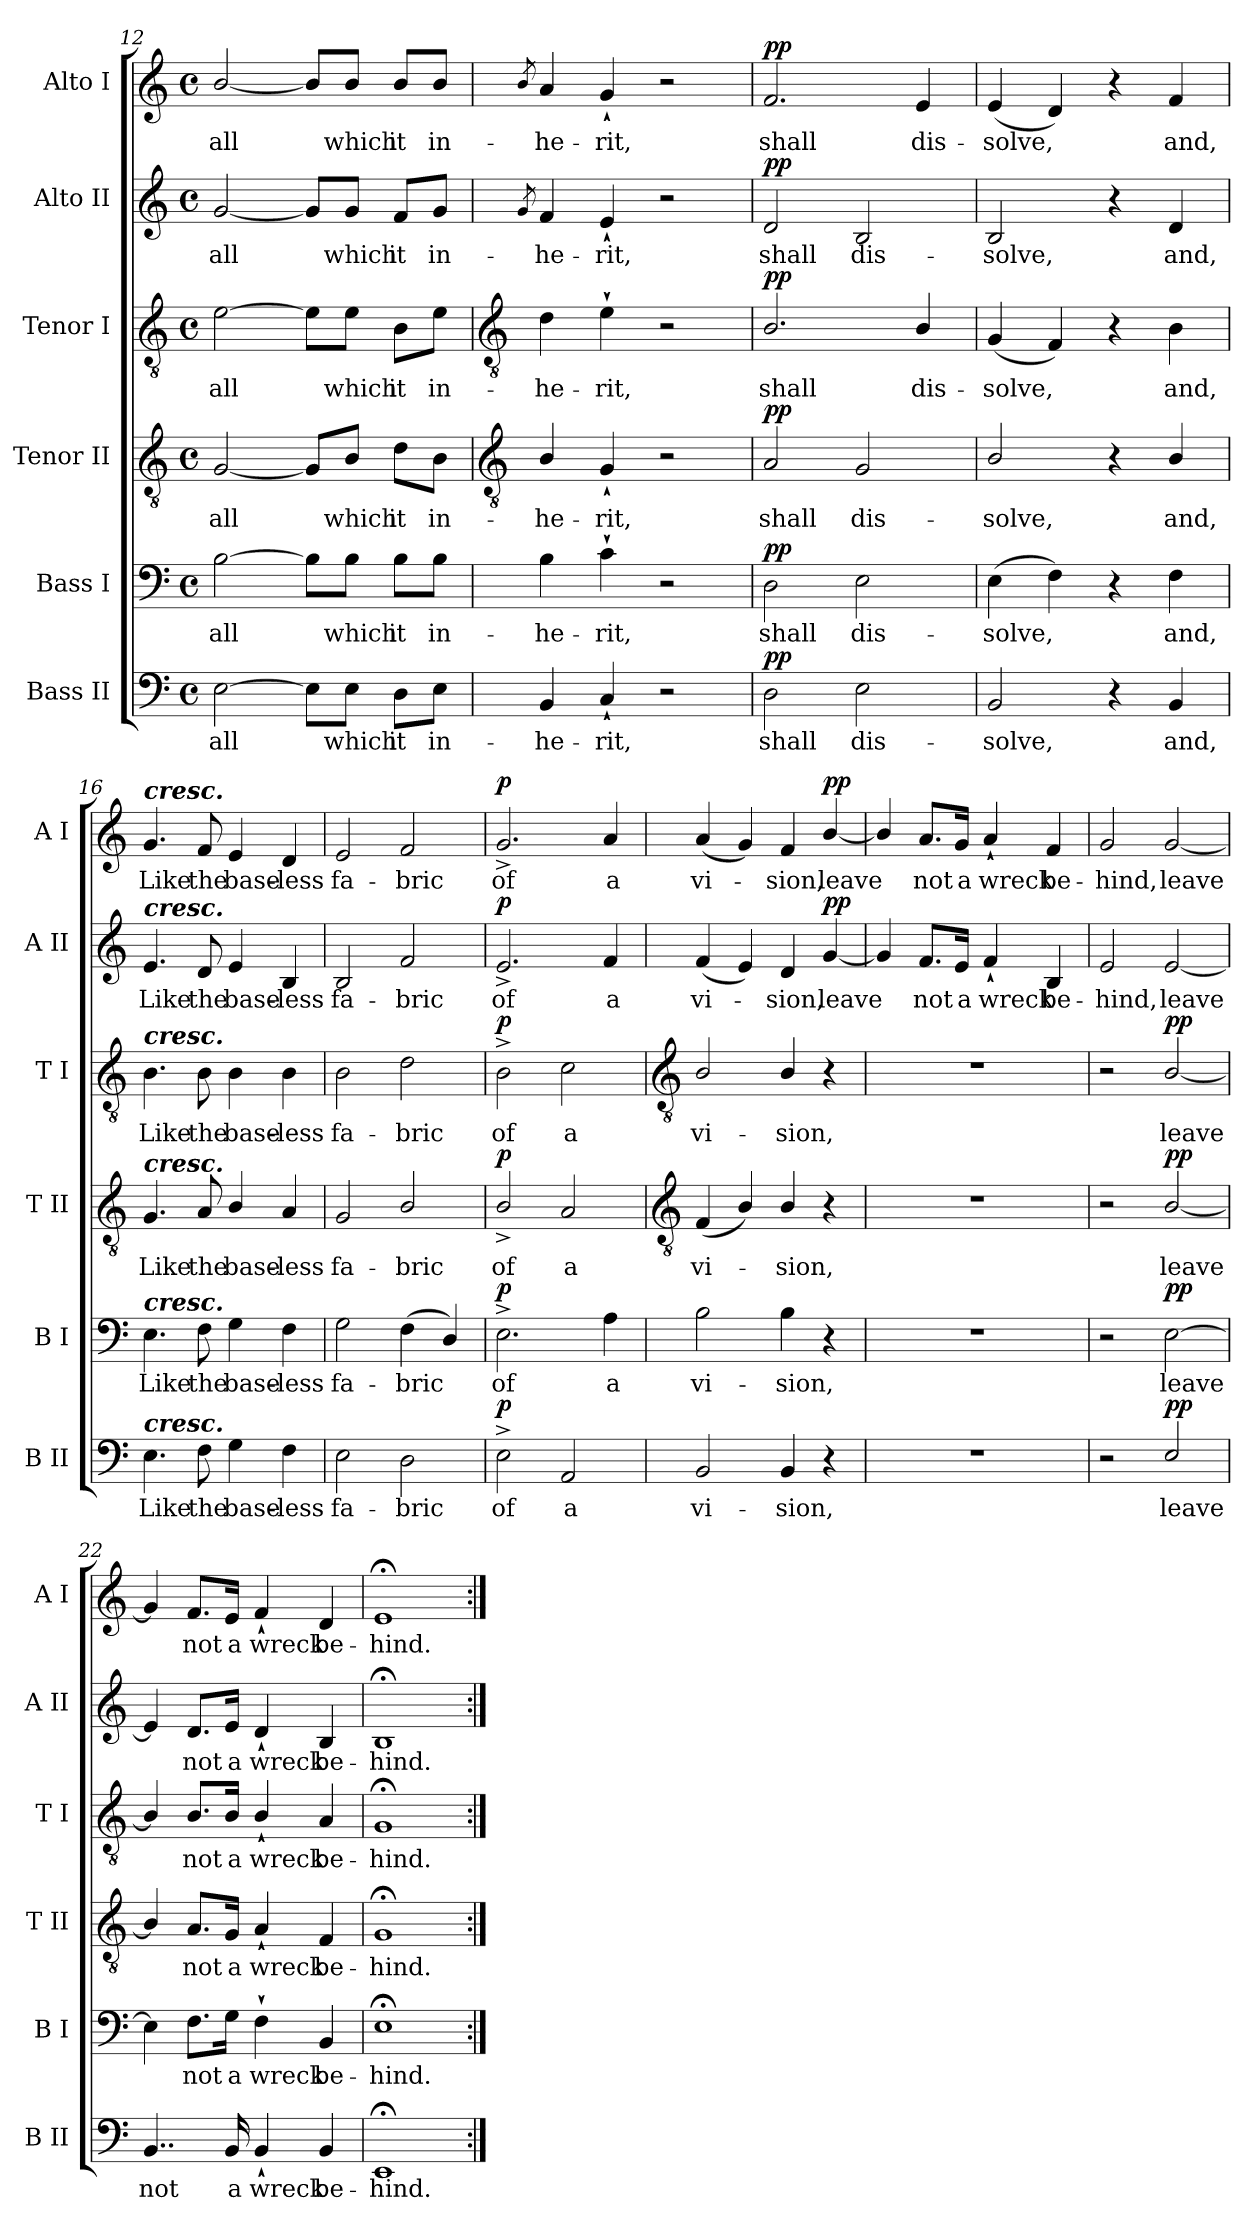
**kern	**text	**dynam	**kern	**text	**dynam	**kern	**text	**dynam	**kern	**text	**dynam	**kern	**text	**dynam	**kern	**text	**dynam
*part6	*part6	*part6	*part5	*part5	*part5	*part4	*part4	*part4	*part3	*part3	*part3	*part2	*part2	*part2	*part1	*part1	*part1
*staff6	*staff6	*staff6	*staff5	*staff5	*staff5	*staff4	*staff4	*staff4	*staff3	*staff3	*staff3	*staff2	*staff2	*staff2	*staff1	*staff1	*staff1
*I"Bass II	*	*	*I"Bass I	*	*	*I"Tenor II	*	*	*I"Tenor I	*	*	*I"Alto II	*	*	*I"Alto I	*	*
*I'B II	*	*	*I'B I	*	*	*I'T II	*	*	*I'T I	*	*	*I'A II	*	*	*I'A I	*	*
*clefF4	*	*	*clefF4	*	*	*clefGv2	*	*	*clefGv2	*	*	*clefG2	*	*	*clefG2	*	*
*k[]	*	*	*k[]	*	*	*k[]	*	*	*k[]	*	*	*k[]	*	*	*k[]	*	*
*C:	*	*	*C:	*	*	*C:	*	*	*C:	*	*	*C:	*	*	*C:	*	*
*M4/4	*	*	*M4/4	*	*	*M4/4	*	*	*M4/4	*	*	*M4/4	*	*	*M4/4	*	*
*met(c)	*	*	*met(c)	*	*	*met(c)	*	*	*met(c)	*	*	*met(c)	*	*	*met(c)	*	*
=12	=12	=12	=12	=12	=12	=12	=12	=12	=12	=12	=12	=12	=12	=12	=12	=12	=12
!	!LO:LY:b	!	!	!LO:LY:b	!	!	!LO:LY:b	!	!	!LO:LY:b	!	!	!LO:LY:b	!	!	!LO:LY:b	!
[2E\	all	.	[2B\	all	.	[2G/	all	.	[2e\	all	.	[2g/	all	.	[2b/	all	.
8E\L]	.	.	8B\L]	.	.	8G/L]	.	.	8e\L]	.	.	8g/L]	.	.	8b/L]	.	.
!	!LO:LY:b	!	!	!LO:LY:b	!	!	!LO:LY:b	!	!	!LO:LY:b	!	!	!LO:LY:b	!	!	!LO:LY:b	!
8E\J	which	.	8B\J	which	.	8B/J	which	.	8e\J	which	.	8g/J	which	.	8b/J	which	.
!	!LO:LY:b	!	!	!LO:LY:b	!	!	!LO:LY:b	!	!	!LO:LY:b	!	!	!LO:LY:b	!	!	!LO:LY:b	!
8D\L	it	.	8B\L	it	.	8d\L	it	.	8B\L	it	.	8f/L	it	.	8b/L	it	.
!	!LO:LY:b	!	!	!LO:LY:b	!	!	!LO:LY:b	!	!	!LO:LY:b	!	!	!LO:LY:b	!	!	!LO:LY:b	!
8E\J	in-	.	8B\J	in-	.	8B\J	in-	.	8e\J	in-	.	8g/J	in-	.	8b/J	in-	.
!!LO:LB:g=z
=13	=13	=13	=13	=13	=13	=13	=13	=13	=13	=13	=13	=13	=13	=13	=13	=13	=13
*	*	*	*	*	*	*clefGv2	*	*	*clefGv2	*	*	*	*	*	*	*	*
.	.	.	.	.	.	.	.	.	.	.	.	8qg/	.	.	8qb/	.	.
!	!LO:LY:b	!	!	!LO:LY:b	!	!	!LO:LY:b	!	!	!LO:LY:b	!	!	!LO:LY:b	!	!	!LO:LY:b	!
4BB	-he-	.	4B	-he-	.	4B/	-he-	.	4d	-he-	.	4f	-he-	.	4a	-he-	.
!	!LO:LY:b	!	!	!LO:LY:b	!	!	!LO:LY:b	!	!	!LO:LY:b	!	!	!LO:LY:b	!	!	!LO:LY:b	!
4C`	-rit,	.	4c`	-rit,	.	4G`	-rit,	.	4e`	-rit,	.	4e`	-rit,	.	4g`	-rit,	.
2r	.	.	2r	.	.	2r	.	.	2r	.	.	2r	.	.	2r	.	.
=14	=14	=14	=14	=14	=14	=14	=14	=14	=14	=14	=14	=14	=14	=14	=14	=14	=14
!	!LO:LY:b	!LO:DY:b	!	!LO:LY:b	!LO:DY:b	!	!LO:LY:b	!LO:DY:b	!	!LO:LY:b	!LO:DY:b	!	!LO:LY:b	!LO:DY:b	!	!LO:LY:b	!LO:DY:b
2D	shall	pp	2D	shall	pp	2A	shall	pp	2.B/	shall	pp	2d	shall	pp	2.f	shall	pp
!	!LO:LY:b	!	!	!LO:LY:b	!	!	!LO:LY:b	!	!	!	!	!	!LO:LY:b	!	!	!	!
2E	dis-	.	2E	dis-	.	2G	dis-	.	.	.	.	2B	dis-	.	.	.	.
!	!	!	!	!	!	!	!	!	!	!LO:LY:b	!	!	!	!	!	!LO:LY:b	!
.	.	.	.	.	.	.	.	.	4B/	dis-	.	.	.	.	4e	dis-	.
=15	=15	=15	=15	=15	=15	=15	=15	=15	=15	=15	=15	=15	=15	=15	=15	=15	=15
!	!LO:LY:b	!	!	!LO:LY:b	!	!	!LO:LY:b	!	!	!LO:LY:b	!	!	!LO:LY:b	!	!	!LO:LY:b	!
2BB	-solve,	.	(>4E	-solve,	.	2B/	-solve,	.	(<4G	-solve,	.	2B	-solve,	.	(<4e	-solve,	.
.	.	.	4F)	.	.	.	.	.	4F)	.	.	.	.	.	4d)	.	.
4r	.	.	4r	.	.	4r	.	.	4r	.	.	4r	.	.	4r	.	.
!	!LO:LY:b	!	!	!LO:LY:b	!	!	!LO:LY:b	!	!	!LO:LY:b	!	!	!LO:LY:b	!	!	!LO:LY:b	!
4BB	and,	.	4F	and,	.	4B/	and,	.	4B	and,	.	4d	and,	.	4f	and,	.
=16	=16	=16	=16	=16	=16	=16	=16	=16	=16	=16	=16	=16	=16	=16	=16	=16	=16
!	!	!	!	!	!	!	!	!	!	!	!	!	!	!	!LO:TX:a:Bi:t=cresc.	!	!
!	!	!	!	!	!	!	!	!	!	!	!	!LO:TX:a:Bi:t=cresc.	!	!	!	!	!
!	!	!	!	!	!	!	!	!	!LO:TX:a:Bi:t=cresc.	!	!	!	!	!	!	!	!
!	!	!	!	!	!	!LO:TX:a:Bi:t=cresc.	!	!	!	!	!	!	!	!	!	!	!
!	!	!	!LO:TX:a:Bi:t=cresc.	!	!	!	!	!	!	!	!	!	!	!	!	!	!
!LO:TX:a:Bi:t=cresc.	!	!	!	!	!	!	!	!	!	!	!	!	!	!	!	!	!
!	!LO:LY:b	!	!	!LO:LY:b	!	!	!LO:LY:b	!	!	!LO:LY:b	!	!	!LO:LY:b	!	!	!LO:LY:b	!
4.E	Like	.	4.E	Like	.	4.G	Like	.	4.B	Like	.	4.e	Like	.	4.g	Like	.
!	!LO:LY:b	!	!	!LO:LY:b	!	!	!LO:LY:b	!	!	!LO:LY:b	!	!	!LO:LY:b	!	!	!LO:LY:b	!
8F	the	.	8F	the	.	8A	the	.	8B	the	.	8d	the	.	8f	the	.
!	!LO:LY:b	!	!	!LO:LY:b	!	!	!LO:LY:b	!	!	!LO:LY:b	!	!	!LO:LY:b	!	!	!LO:LY:b	!
4G	base-	.	4G	base-	.	4B/	base-	.	4B	base-	.	4e	base-	.	4e	base-	.
!	!LO:LY:b	!	!	!LO:LY:b	!	!	!LO:LY:b	!	!	!LO:LY:b	!	!	!LO:LY:b	!	!	!LO:LY:b	!
4F	-less	.	4F	-less	.	4A	-less	.	4B	-less	.	4B	-less	.	4d	-less	.
=17	=17	=17	=17	=17	=17	=17	=17	=17	=17	=17	=17	=17	=17	=17	=17	=17	=17
!	!LO:LY:b	!	!	!LO:LY:b	!	!	!LO:LY:b	!	!	!LO:LY:b	!	!	!LO:LY:b	!	!	!LO:LY:b	!
2E	fa-	.	2G	fa-	.	2G	fa-	.	2B	fa-	.	2B	fa-	.	2e	fa-	.
!	!LO:LY:b	!	!	!LO:LY:b	!	!	!LO:LY:b	!	!	!LO:LY:b	!	!	!LO:LY:b	!	!	!LO:LY:b	!
2D	-bric	.	(<4F	-bric	.	2B/	-bric	.	2d	-bric	.	2f	-bric	.	2f	-bric	.
.	.	.	4D/)	.	.	.	.	.	.	.	.	.	.	.	.	.	.
=18	=18	=18	=18	=18	=18	=18	=18	=18	=18	=18	=18	=18	=18	=18	=18	=18	=18
!	!LO:LY:b	!LO:DY:b	!	!LO:LY:b	!LO:DY:b	!	!LO:LY:b	!LO:DY:b	!	!LO:LY:b	!LO:DY:b	!	!LO:LY:b	!LO:DY:b	!	!LO:LY:b	!LO:DY:b
2E^\	of	p	2.E^\	of	p	2B^/	of	p	2B^	of	p	2.e^	of	p	2.g^	of	p
!	!LO:LY:b	!	!	!	!	!	!LO:LY:b	!	!	!LO:LY:b	!	!	!	!	!	!	!
2AA	a	.	.	.	.	2A	a	.	2c	a	.	.	.	.	.	.	.
!	!	!	!	!LO:LY:b	!	!	!	!	!	!	!	!	!LO:LY:b	!	!	!LO:LY:b	!
.	.	.	4A	a	.	.	.	.	.	.	.	4f	a	.	4a	a	.
!!LO:LB:g=z
=19	=19	=19	=19	=19	=19	=19	=19	=19	=19	=19	=19	=19	=19	=19	=19	=19	=19
*	*	*	*	*	*	*clefGv2	*	*	*clefGv2	*	*	*	*	*	*	*	*
!	!LO:LY:b	!	!	!LO:LY:b	!	!	!LO:LY:b	!	!	!LO:LY:b	!	!	!LO:LY:b	!	!	!LO:LY:b	!
2BB/	vi-	.	2B\	vi-	.	(<4F/	vi-	.	2B/	vi-	.	(<4f	vi-	.	(<4a	vi-	.
.	.	.	.	.	.	4B/)	.	.	.	.	.	4e)	.	.	4g)	.	.
!	!LO:LY:b	!	!	!LO:LY:b	!	!	!LO:LY:b	!	!	!LO:LY:b	!	!	!LO:LY:b	!	!	!LO:LY:b	!
4BB/	-sion,	.	4B\	-sion,	.	4B/	sion,	.	4B/	-sion,	.	4d	sion,	.	4f	sion,	.
!	!	!	!	!	!	!	!	!	!	!	!	!	!LO:LY:b	!LO:DY:b	!	!LO:LY:b	!LO:DY:b
4r	.	.	4r	.	.	4r	.	.	4r	.	.	[4g/	leave	pp	[4b/	leave	pp
=20	=20	=20	=20	=20	=20	=20	=20	=20	=20	=20	=20	=20	=20	=20	=20	=20	=20
1r	.	.	1r	.	.	1r	.	.	1r	.	.	4g/]	.	.	4b/]	.	.
!	!	!	!	!	!	!	!	!	!	!	!	!	!LO:LY:b	!	!	!LO:LY:b	!
.	.	.	.	.	.	.	.	.	.	.	.	8.f/L	not	.	8.a/L	not	.
!	!	!	!	!	!	!	!	!	!	!	!	!	!LO:LY:b	!	!	!LO:LY:b	!
.	.	.	.	.	.	.	.	.	.	.	.	16e/Jk	a	.	16g/Jk	a	.
!	!	!	!	!	!	!	!	!	!	!	!	!	!LO:LY:b	!	!	!LO:LY:b	!
.	.	.	.	.	.	.	.	.	.	.	.	4f`	wreck	.	4a`	wreck	.
!	!	!	!	!	!	!	!	!	!	!	!	!	!LO:LY:b	!	!	!LO:LY:b	!
.	.	.	.	.	.	.	.	.	.	.	.	4B	be-	.	4f	be-	.
=21	=21	=21	=21	=21	=21	=21	=21	=21	=21	=21	=21	=21	=21	=21	=21	=21	=21
!	!	!	!	!	!	!	!	!	!	!	!	!	!LO:LY:b	!	!	!LO:LY:b	!
2r	.	.	2r	.	.	2r	.	.	2r	.	.	2e	-hind,	.	2g	-hind,	.
!	!LO:LY:b	!LO:DY:b	!	!LO:LY:b	!LO:DY:b	!	!LO:LY:b	!LO:DY:b	!	!LO:LY:b	!LO:DY:b	!	!LO:LY:b	!	!	!LO:LY:b	!
2E/	leave	pp	[2E\	leave	pp	[2B/	leave	pp	[2B/	leave	pp	[2e	leave	.	[2g	leave	.
=22	=22	=22	=22	=22	=22	=22	=22	=22	=22	=22	=22	=22	=22	=22	=22	=22	=22
!	!LO:LY:b	!	!	!	!	!	!	!	!	!	!	!	!	!	!	!	!
4..BB/	not	.	4E\]	.	.	4B/]	.	.	4B/]	.	.	4e]	.	.	4g]	.	.
!	!	!	!	!LO:LY:b	!	!	!LO:LY:b	!	!	!LO:LY:b	!	!	!LO:LY:b	!	!	!LO:LY:b	!
.	.	.	8.F\L	not	.	8.A/L	not	.	8.B/L	not	.	8.d/L	not	.	8.f/L	not	.
!	!LO:LY:b	!	!	!LO:LY:b	!	!	!LO:LY:b	!	!	!LO:LY:b	!	!	!LO:LY:b	!	!	!LO:LY:b	!
16BB/	a	.	16G\Jk	a	.	16G/Jk	a	.	16B/Jk	a	.	16e/Jk	a	.	16e/Jk	a	.
!	!LO:LY:b	!	!	!LO:LY:b	!	!	!LO:LY:b	!	!	!LO:LY:b	!	!	!LO:LY:b	!	!	!LO:LY:b	!
4BB`/	wreck	.	4F`\	wreck	.	4A`/	wreck	.	4B`/	wreck	.	4d`	wreck	.	4f`	wreck	.
!	!LO:LY:b	!	!	!LO:LY:b	!	!	!LO:LY:b	!	!	!LO:LY:b	!	!	!LO:LY:b	!	!	!LO:LY:b	!
4BB	be-	.	4BB	be-	.	4F	be-	.	4A	be-	.	4B	be-	.	4d	be-	.
=23	=23	=23	=23	=23	=23	=23	=23	=23	=23	=23	=23	=23	=23	=23	=23	=23	=23
!	!LO:LY:b	!	!	!LO:LY:b	!	!	!LO:LY:b	!	!	!LO:LY:b	!	!	!LO:LY:b	!	!	!LO:LY:b	!
1EE;<	-hind.	.	1E;<	-hind.	.	1G;<	-hind.	.	1G;<	-hind.	.	1B;<	-hind.	.	1e;<	-hind.	.
=:|!	=:|!	=:|!	=:|!	=:|!	=:|!	=:|!	=:|!	=:|!	=:|!	=:|!	=:|!	=:|!	=:|!	=:|!	=:|!	=:|!	=:|!
*-	*-	*-	*-	*-	*-	*-	*-	*-	*-	*-	*-	*-	*-	*-	*-	*-	*-
